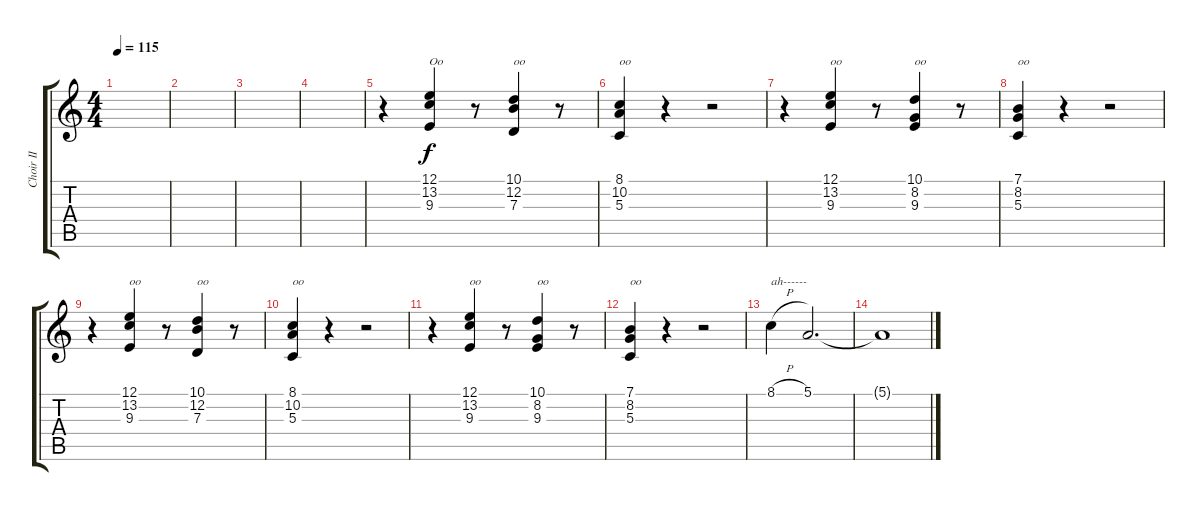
\track ("Choir II" "Choir II") {instrument choiraahs}
\staff {score tabs}
\tuning (E4 B3 G3 D3 A2 E2) {hide}
\ts (4 4)
\tempo 115
\clef g2
\ks c
|
|
|
|
r.4 (12.1 13.2 9.3).4{txt "Oo"} r.8 (10.1 12.2 7.3).4{txt "oo"} r.8 |
(8.1 10.2 5.3).4{txt "oo"} r.4 r.2 |
r.4 (12.1 13.2 9.3).4{txt "oo"} r.8 (10.1 8.2 9.3).4{txt "oo"} r.8 |
(7.1 8.2 5.3).4{txt "oo"} r.4 r.2 |
r.4 (12.1 13.2 9.3).4{txt "oo"} r.8 (10.1 12.2 7.3).4{txt "oo"} r.8 |
(8.1 10.2 5.3).4{txt "oo"} r.4 r.2 |
r.4 (12.1 13.2 9.3).4{txt "oo"} r.8 (10.1 8.2 9.3).4{txt "oo"} r.8 |
(7.1 8.2 5.3).4{txt "oo"} r.4 r.2 |
8.1{h}.4{txt "ah------"} 5.1.2{d} |
5.1{t}.1
